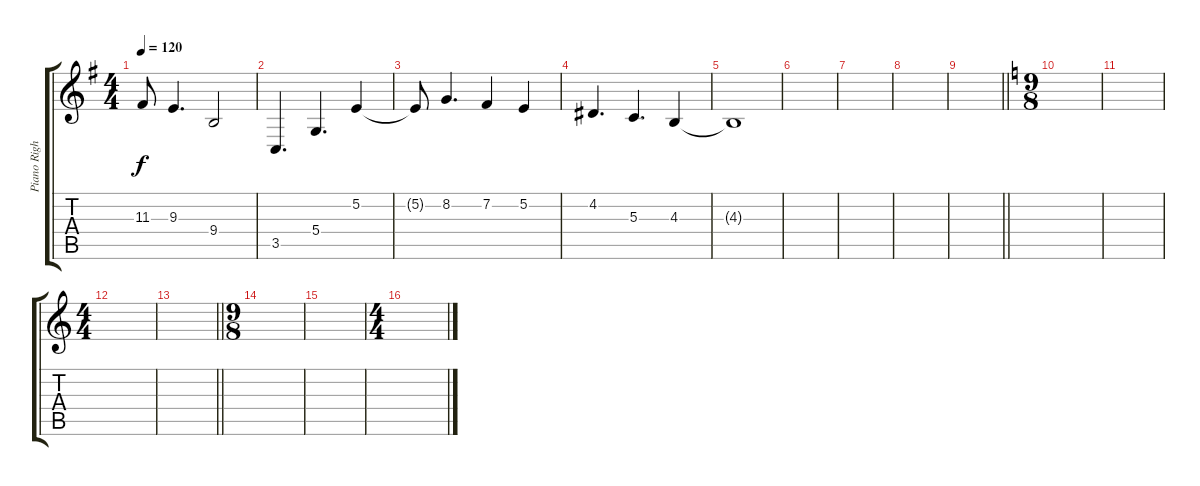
\track ("Piano Right Standard" "Piano Righ") {instrument acousticgrandpiano}
\staff {score tabs}
\tuning (E4 B3 G3 D3 A2 E2) {hide}
\ts (4 4)
\tempo 120
\clef g2
\ks eminor
11.3{t}.8{dy f} 9.3.4{d} 9.4.2 |
3.5.4{d} 5.4.4{d} 5.2.4 |
5.2{t}.8 8.2.4{d} 7.2.4 5.2.4 |
4.2.4{d} 5.3.4{d} 4.3.4 |
4.3{t}.1 |
|
|
|
\barLineRight lightlight
|
\ts (9 8)
\section ("" "")
\ks c
|
|
\ts (4 4)
|
\barLineRight lightlight
|
\ts (9 8)
|
|
\ts (4 4)
